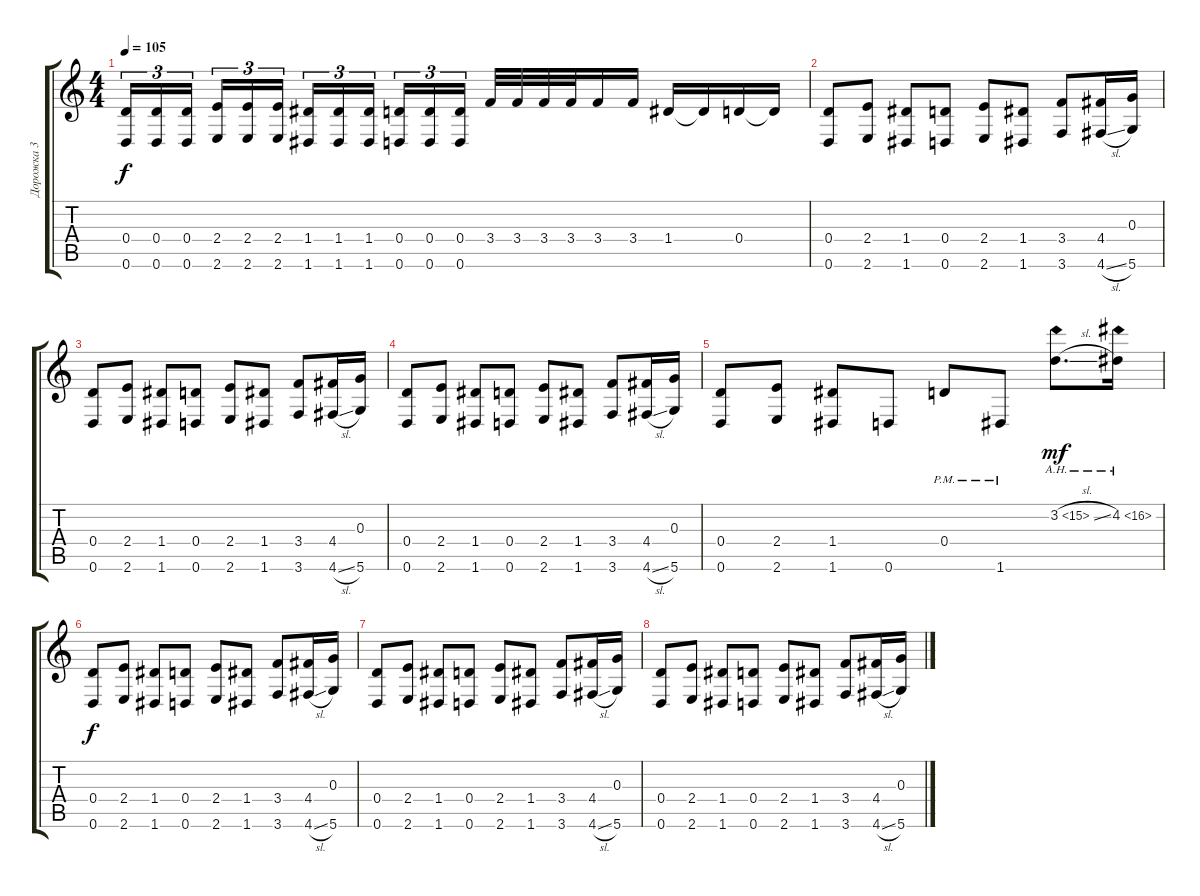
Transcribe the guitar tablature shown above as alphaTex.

\track ("Дорожка 3" "Дорожка 3") {instrument overdrivenguitar}
\staff {score tabs}
\tuning (E4 B3 G3 D3 A2 D2) {hide}
\ts (4 4)
\tempo 105
\clef g2
\ks c
(0.4 0.6).16{tu (3 2) dy f} (0.4 0.6).16{tu (3 2)} (0.4 0.6).16{tu (3 2) beam splitsecondary} (2.4 2.6).16{tu (3 2)} (2.4 2.6).16{tu (3 2)} (2.4 2.6).16{tu (3 2)} (1.4 1.6).16{tu (3 2)} (1.4 1.6).16{tu (3 2)} (1.4 1.6).16{tu (3 2) beam splitsecondary} (0.4 0.6).16{tu (3 2)} (0.4 0.6).16{tu (3 2)} (0.4 0.6).16{tu (3 2)} 3.4.32 3.4.32 3.4.32 3.4.32 3.4.16 3.4.16 1.4.16 1.4{t}.16 0.4.16 0.4{t}.16 |
(0.4 0.6).8 (2.4 2.6).8 (1.4 1.6).8 (0.4 0.6).8 (2.4 2.6).8 (1.4 1.6).8 (3.4 3.6).8 (4.4 4.6{sl}).16 (0.3 5.6).16 |
(0.4 0.6).8 (2.4 2.6).8 (1.4 1.6).8 (0.4 0.6).8 (2.4 2.6).8 (1.4 1.6).8 (3.4 3.6).8 (4.4 4.6{sl}).16 (0.3 5.6).16 |
(0.4 0.6).8 (2.4 2.6).8 (1.4 1.6).8 (0.4 0.6).8 (2.4 2.6).8 (1.4 1.6).8 (3.4 3.6).8 (4.4 4.6{sl}).16 (0.3 5.6).16 |
(0.4 0.6).8 (2.4 2.6).8 (1.4 1.6).8 0.6.8 0.4{pm}.8 1.6{pm}.8 3.2{ah 12 sl}.8{d dy mf} 4.2{ah 12}.16 |
(0.4 0.6).8{dy f} (2.4 2.6).8 (1.4 1.6).8 (0.4 0.6).8 (2.4 2.6).8 (1.4 1.6).8 (3.4 3.6).8 (4.4 4.6{sl}).16 (0.3 5.6).16 |
(0.4 0.6).8 (2.4 2.6).8 (1.4 1.6).8 (0.4 0.6).8 (2.4 2.6).8 (1.4 1.6).8 (3.4 3.6).8 (4.4 4.6{sl}).16 (0.3 5.6).16 |
(0.4 0.6).8 (2.4 2.6).8 (1.4 1.6).8 (0.4 0.6).8 (2.4 2.6).8 (1.4 1.6).8 (3.4 3.6).8 (4.4 4.6{sl}).16 (0.3 5.6).16
